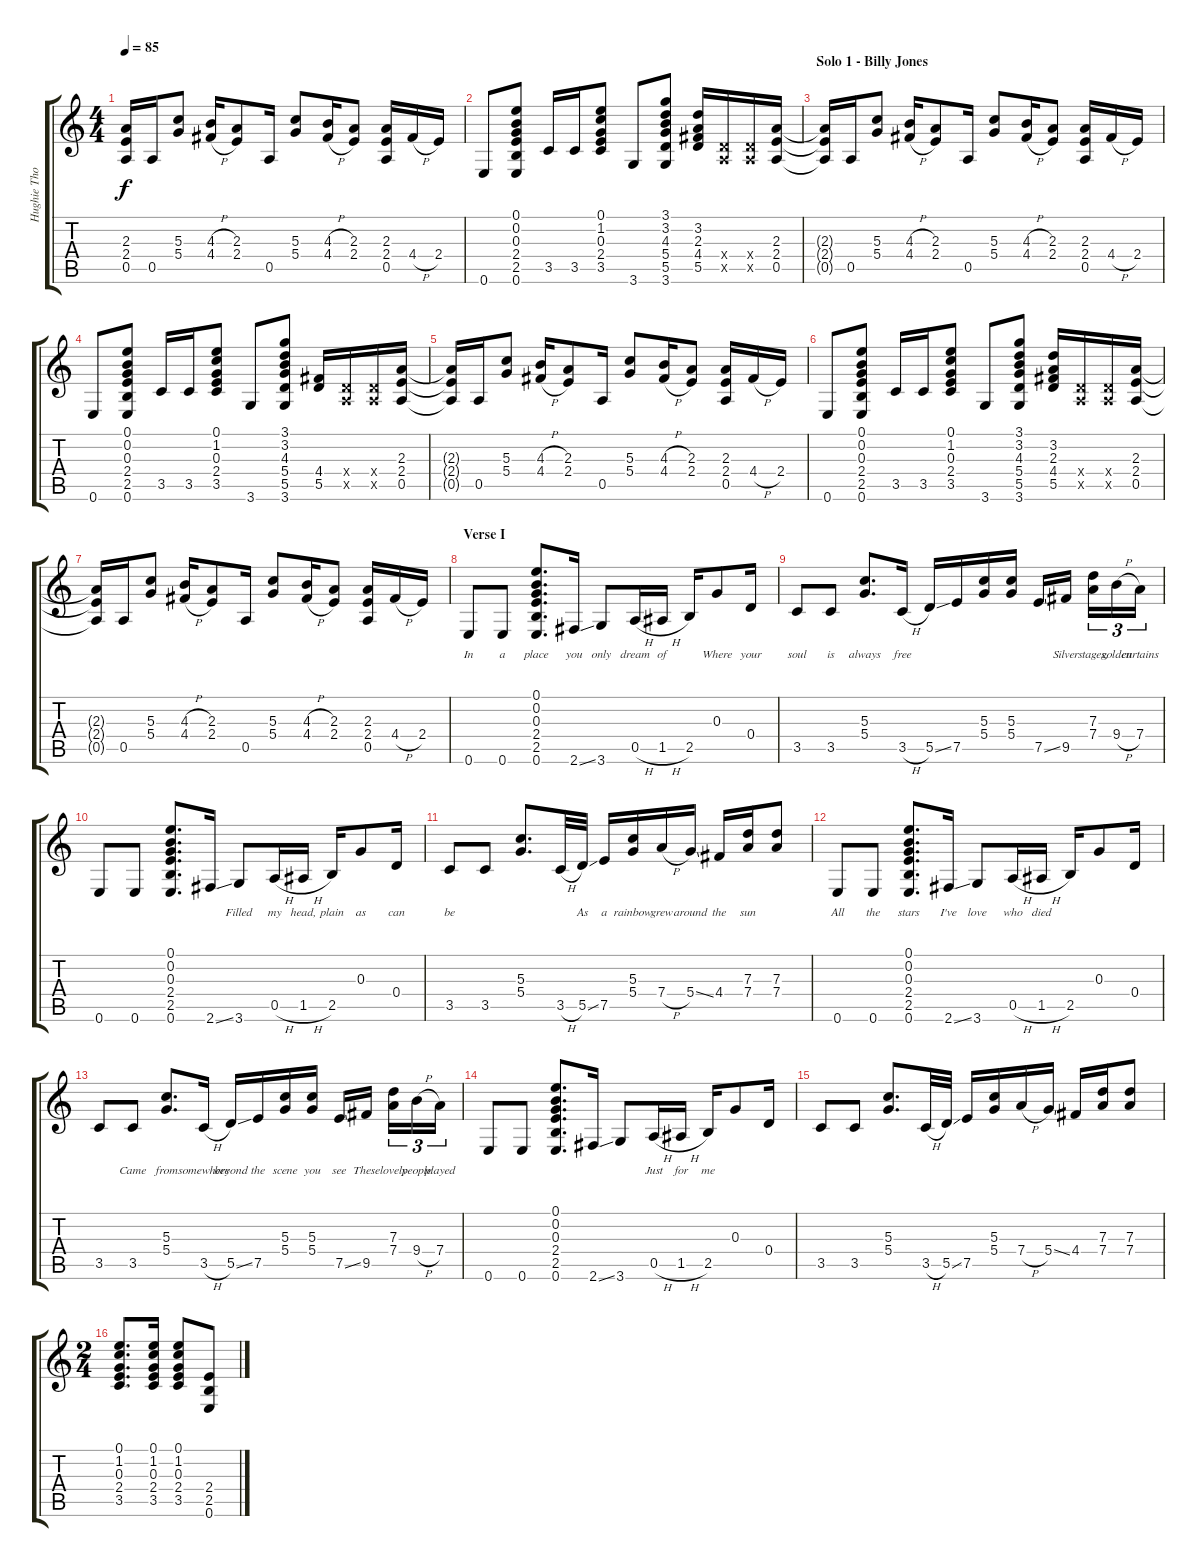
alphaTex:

\track ("Hughie Thomasson Acoustic Rhythm" "Hughie Tho") {instrument acousticguitarsteel}
\staff {score tabs}
\tuning (E4 B3 G3 D3 A2 E2) {hide}
\ts (4 4)
\tempo 85
\clef g2
\ks c
(2.3{t} 2.4{t} 0.5{t}).16{dy f} 0.5.16 (5.3 5.4).8 (4.3{h} 4.4{h}).16 (2.3 2.4).8 0.5.16 (5.3 5.4).8 (4.3{h} 4.4{h}).16 (2.3 2.4).8 (2.3 2.4 0.5).16 4.4{h}.16 2.4.16 |
0.6.8 (0.1 0.2 0.3 2.4 2.5 0.6).8 3.5.16 3.5.16 (0.1 1.2 0.3 2.4 3.5).8 3.6.8 (3.1 3.2 4.3 5.4 5.5 3.6).8 (3.2 2.3 4.4 5.5).16 (0.4{x} 0.5{x}).16 (0.4{x} 0.5{x}).16 (2.3 2.4 0.5).16 |
\section ("" "Solo 1 - Billy Jones")
(2.3{t} 2.4{t} 0.5{t}).16 0.5.16 (5.3 5.4).8 (4.3{h} 4.4{h}).16 (2.3 2.4).8 0.5.16 (5.3 5.4).8 (4.3{h} 4.4{h}).16 (2.3 2.4).8 (2.3 2.4 0.5).16 4.4{h}.16 2.4.16 |
0.6.8 (0.1 0.2 0.3 2.4 2.5 0.6).8 3.5.16 3.5.16 (0.1 1.2 0.3 2.4 3.5).8 3.6.8 (3.1 3.2 4.3 5.4 5.5 3.6).8 (4.4 5.5).16 (0.4{x} 0.5{x}).16 (0.4{x} 0.5{x}).16 (2.3 2.4 0.5).16 |
(2.3{t} 2.4{t} 0.5{t}).16 0.5.16 (5.3 5.4).8 (4.3{h} 4.4{h}).16 (2.3 2.4).8 0.5.16 (5.3 5.4).8 (4.3{h} 4.4{h}).16 (2.3 2.4).8 (2.3 2.4 0.5).16 4.4{h}.16 2.4.16 |
0.6.8 (0.1 0.2 0.3 2.4 2.5 0.6).8 3.5.16 3.5.16 (0.1 1.2 0.3 2.4 3.5).8 3.6.8 (3.1 3.2 4.3 5.4 5.5 3.6).8 (3.2 2.3 4.4 5.5).16 (0.4{x} 0.5{x}).16 (0.4{x} 0.5{x}).16 (2.3 2.4 0.5).16 |
(2.3{t} 2.4{t} 0.5{t}).16 0.5.16 (5.3 5.4).8 (4.3{h} 4.4{h}).16 (2.3 2.4).8 0.5.16 (5.3 5.4).8 (4.3{h} 4.4{h}).16 (2.3 2.4).8 (2.3 2.4 0.5).16 4.4{h}.16 2.4.16 |
\section ("" "Verse I")
0.6.8{lyrics (0 "In") lyrics (1 "") lyrics (2 "") lyrics (3 "") lyrics (4 "")} 0.6.8{lyrics (0 "a") lyrics (1 "") lyrics (2 "") lyrics (3 "") lyrics (4 "")} (0.1 0.2 0.3 2.4 2.5 0.6).8{d lyrics (0 "place") lyrics (1 "") lyrics (2 "") lyrics (3 "") lyrics (4 "")} 2.6{ss}.16{lyrics (0 "you") lyrics (1 "") lyrics (2 "") lyrics (3 "") lyrics (4 "")} 3.6.8{lyrics (0 "only") lyrics (1 "") lyrics (2 "") lyrics (3 "") lyrics (4 "")} 0.5{h}.16{lyrics (0 "dream") lyrics (1 "") lyrics (2 "") lyrics (3 "") lyrics (4 "")} 1.5{h}.16{lyrics (0 "of") lyrics (1 "") lyrics (2 "") lyrics (3 "") lyrics (4 "")} 2.5.16{lyrics (0 "") lyrics (1 "") lyrics (2 "") lyrics (3 "") lyrics (4 "")} 0.3.8{lyrics (0 "Where") lyrics (1 "") lyrics (2 "") lyrics (3 "") lyrics (4 "")} 0.4.16{lyrics (0 "your") lyrics (1 "") lyrics (2 "") lyrics (3 "") lyrics (4 "")} |
3.5.8{lyrics (0 "soul") lyrics (1 "") lyrics (2 "") lyrics (3 "") lyrics (4 "")} 3.5.8{lyrics (0 "is") lyrics (1 "") lyrics (2 "") lyrics (3 "") lyrics (4 "")} (5.3 5.4).8{d lyrics (0 "always") lyrics (1 "") lyrics (2 "") lyrics (3 "") lyrics (4 "")} 3.5{h}.16{lyrics (0 "free") lyrics (1 "") lyrics (2 "") lyrics (3 "") lyrics (4 "")} 5.5{ss}.16{lyrics (0 "") lyrics (1 "") lyrics (2 "") lyrics (3 "") lyrics (4 "")} 7.5.16{lyrics (0 "") lyrics (1 "") lyrics (2 "") lyrics (3 "") lyrics (4 "")} (5.3 5.4).16{lyrics (0 "") lyrics (1 "") lyrics (2 "") lyrics (3 "") lyrics (4 "")} (5.3 5.4).16{lyrics (0 "") lyrics (1 "") lyrics (2 "") lyrics (3 "") lyrics (4 "")} 7.5{ss}.16{lyrics (0 "") lyrics (1 "") lyrics (2 "") lyrics (3 "") lyrics (4 "")} 9.5.16{lyrics (0 "Silver") lyrics (1 "") lyrics (2 "") lyrics (3 "") lyrics (4 "")} (7.3 7.4).16{tu (3 2) lyrics (0 "stages,") lyrics (1 "") lyrics (2 "") lyrics (3 "") lyrics (4 "")} 9.4{h}.16{tu (3 2) lyrics (0 "golden") lyrics (1 "") lyrics (2 "") lyrics (3 "") lyrics (4 "")} 7.4.16{tu (3 2) lyrics (0 "curtains") lyrics (1 "") lyrics (2 "") lyrics (3 "") lyrics (4 "")} |
0.6.8{lyrics (0 "") lyrics (1 "") lyrics (2 "") lyrics (3 "") lyrics (4 "")} 0.6.8{lyrics (0 "") lyrics (1 "") lyrics (2 "") lyrics (3 "") lyrics (4 "")} (0.1 0.2 0.3 2.4 2.5 0.6).8{d lyrics (0 "") lyrics (1 "") lyrics (2 "") lyrics (3 "") lyrics (4 "")} 2.6{ss}.16{lyrics (0 "") lyrics (1 "") lyrics (2 "") lyrics (3 "") lyrics (4 "")} 3.6.8{lyrics (0 "Filled") lyrics (1 "") lyrics (2 "") lyrics (3 "") lyrics (4 "")} 0.5{h}.16{lyrics (0 "my") lyrics (1 "") lyrics (2 "") lyrics (3 "") lyrics (4 "")} 1.5{h}.16{lyrics (0 "head,") lyrics (1 "") lyrics (2 "") lyrics (3 "") lyrics (4 "")} 2.5.16{lyrics (0 "plain") lyrics (1 "") lyrics (2 "") lyrics (3 "") lyrics (4 "")} 0.3.8{lyrics (0 "as") lyrics (1 "") lyrics (2 "") lyrics (3 "") lyrics (4 "")} 0.4.16{lyrics (0 "can") lyrics (1 "") lyrics (2 "") lyrics (3 "") lyrics (4 "")} |
3.5.8{lyrics (0 "be") lyrics (1 "") lyrics (2 "") lyrics (3 "") lyrics (4 "")} 3.5.8{lyrics (0 "") lyrics (1 "") lyrics (2 "") lyrics (3 "") lyrics (4 "")} (5.3 5.4).8{d lyrics (0 "") lyrics (1 "") lyrics (2 "") lyrics (3 "") lyrics (4 "")} 3.5{h}.32{lyrics (0 "") lyrics (1 "") lyrics (2 "") lyrics (3 "") lyrics (4 "")} 5.5{ss}.32{lyrics (0 "As") lyrics (1 "") lyrics (2 "") lyrics (3 "") lyrics (4 "")} 7.5.16{lyrics (0 "a") lyrics (1 "") lyrics (2 "") lyrics (3 "") lyrics (4 "")} (5.3 5.4).16{lyrics (0 "rainbow") lyrics (1 "") lyrics (2 "") lyrics (3 "") lyrics (4 "")} 7.4{h}.16{lyrics (0 "grew") lyrics (1 "") lyrics (2 "") lyrics (3 "") lyrics (4 "")} 5.4{ss}.16{lyrics (0 "around") lyrics (1 "") lyrics (2 "") lyrics (3 "") lyrics (4 "")} 4.4.16{lyrics (0 "the") lyrics (1 "") lyrics (2 "") lyrics (3 "") lyrics (4 "")} (7.3 7.4).16{lyrics (0 "sun") lyrics (1 "") lyrics (2 "") lyrics (3 "") lyrics (4 "")} (7.3 7.4).8{lyrics (0 "") lyrics (1 "") lyrics (2 "") lyrics (3 "") lyrics (4 "")} |
0.6.8{lyrics (0 "All") lyrics (1 "") lyrics (2 "") lyrics (3 "") lyrics (4 "")} 0.6.8{lyrics (0 "the") lyrics (1 "") lyrics (2 "") lyrics (3 "") lyrics (4 "")} (0.1 0.2 0.3 2.4 2.5 0.6).8{d lyrics (0 "stars") lyrics (1 "") lyrics (2 "") lyrics (3 "") lyrics (4 "")} 2.6{ss}.16{lyrics (0 "I've") lyrics (1 "") lyrics (2 "") lyrics (3 "") lyrics (4 "")} 3.6.8{lyrics (0 "love") lyrics (1 "") lyrics (2 "") lyrics (3 "") lyrics (4 "")} 0.5{h}.16{lyrics (0 "who") lyrics (1 "") lyrics (2 "") lyrics (3 "") lyrics (4 "")} 1.5{h}.16{lyrics (0 "died") lyrics (1 "") lyrics (2 "") lyrics (3 "") lyrics (4 "")} 2.5.16{lyrics (0 "") lyrics (1 "") lyrics (2 "") lyrics (3 "") lyrics (4 "")} 0.3.8{lyrics (0 "") lyrics (1 "") lyrics (2 "") lyrics (3 "") lyrics (4 "")} 0.4.16{lyrics (0 "") lyrics (1 "") lyrics (2 "") lyrics (3 "") lyrics (4 "")} |
3.5.8{lyrics (0 "") lyrics (1 "") lyrics (2 "") lyrics (3 "") lyrics (4 "")} 3.5.8{lyrics (0 "Came") lyrics (1 "") lyrics (2 "") lyrics (3 "") lyrics (4 "")} (5.3 5.4).8{d lyrics (0 "from") lyrics (1 "") lyrics (2 "") lyrics (3 "") lyrics (4 "")} 3.5{h}.16{lyrics (0 "somewhere") lyrics (1 "") lyrics (2 "") lyrics (3 "") lyrics (4 "")} 5.5{ss}.16{lyrics (0 "beyond") lyrics (1 "") lyrics (2 "") lyrics (3 "") lyrics (4 "")} 7.5.16{lyrics (0 "the") lyrics (1 "") lyrics (2 "") lyrics (3 "") lyrics (4 "")} (5.3 5.4).16{lyrics (0 "scene") lyrics (1 "") lyrics (2 "") lyrics (3 "") lyrics (4 "")} (5.3 5.4).16{lyrics (0 "you") lyrics (1 "") lyrics (2 "") lyrics (3 "") lyrics (4 "")} 7.5{ss}.16{lyrics (0 "see") lyrics (1 "") lyrics (2 "") lyrics (3 "") lyrics (4 "")} 9.5.16{lyrics (0 "These") lyrics (1 "") lyrics (2 "") lyrics (3 "") lyrics (4 "")} (7.3 7.4).16{tu (3 2) lyrics (0 "lovely") lyrics (1 "") lyrics (2 "") lyrics (3 "") lyrics (4 "")} 9.4{h}.16{tu (3 2) lyrics (0 "people") lyrics (1 "") lyrics (2 "") lyrics (3 "") lyrics (4 "")} 7.4.16{tu (3 2) lyrics (0 "played") lyrics (1 "") lyrics (2 "") lyrics (3 "") lyrics (4 "")} |
0.6.8{lyrics (0 "") lyrics (1 "") lyrics (2 "") lyrics (3 "") lyrics (4 "")} 0.6.8{lyrics (0 "") lyrics (1 "") lyrics (2 "") lyrics (3 "") lyrics (4 "")} (0.1 0.2 0.3 2.4 2.5 0.6).8{d lyrics (0 "") lyrics (1 "") lyrics (2 "") lyrics (3 "") lyrics (4 "")} 2.6{ss}.16{lyrics (0 "") lyrics (1 "") lyrics (2 "") lyrics (3 "") lyrics (4 "")} 3.6.8{lyrics (0 "") lyrics (1 "") lyrics (2 "") lyrics (3 "") lyrics (4 "")} 0.5{h}.16{lyrics (0 "Just") lyrics (1 "") lyrics (2 "") lyrics (3 "") lyrics (4 "")} 1.5{h}.16{lyrics (0 "for") lyrics (1 "") lyrics (2 "") lyrics (3 "") lyrics (4 "")} 2.5.16{lyrics (0 "me") lyrics (1 "") lyrics (2 "") lyrics (3 "") lyrics (4 "")} 0.3.8{lyrics (0 "") lyrics (1 "") lyrics (2 "") lyrics (3 "") lyrics (4 "")} 0.4.16{lyrics (0 "") lyrics (1 "") lyrics (2 "") lyrics (3 "") lyrics (4 "")} |
3.5.8{lyrics (0 "") lyrics (1 "") lyrics (2 "") lyrics (3 "") lyrics (4 "")} 3.5.8{lyrics (0 "") lyrics (1 "") lyrics (2 "") lyrics (3 "") lyrics (4 "")} (5.3 5.4).8{d lyrics (0 "") lyrics (1 "") lyrics (2 "") lyrics (3 "") lyrics (4 "")} 3.5{h}.32{lyrics (0 "") lyrics (1 "") lyrics (2 "") lyrics (3 "") lyrics (4 "")} 5.5{ss}.32{lyrics (0 "") lyrics (1 "") lyrics (2 "") lyrics (3 "") lyrics (4 "")} 7.5.16{lyrics (0 "") lyrics (1 "") lyrics (2 "") lyrics (3 "") lyrics (4 "")} (5.3 5.4).16{lyrics (0 "") lyrics (1 "") lyrics (2 "") lyrics (3 "") lyrics (4 "")} 7.4{h}.16{lyrics (0 "") lyrics (1 "") lyrics (2 "") lyrics (3 "") lyrics (4 "")} 5.4{ss}.16{lyrics (0 "") lyrics (1 "") lyrics (2 "") lyrics (3 "") lyrics (4 "")} 4.4.16{lyrics (0 "") lyrics (1 "") lyrics (2 "") lyrics (3 "") lyrics (4 "")} (7.3 7.4).16{lyrics (0 "") lyrics (1 "") lyrics (2 "") lyrics (3 "") lyrics (4 "")} (7.3 7.4).8{lyrics (0 "") lyrics (1 "") lyrics (2 "") lyrics (3 "") lyrics (4 "")} |
\ts (2 4)
(0.1 1.2 0.3 2.4 3.5).8{d lyrics (0 "") lyrics (1 "") lyrics (2 "") lyrics (3 "") lyrics (4 "")} (0.1 1.2 0.3 2.4 3.5).16{lyrics (0 "") lyrics (1 "") lyrics (2 "") lyrics (3 "") lyrics (4 "")} (0.1 1.2 0.3 2.4 3.5).8{lyrics (0 "") lyrics (1 "") lyrics (2 "") lyrics (3 "") lyrics (4 "")} (2.4 2.5 0.6).8{lyrics (0 "") lyrics (1 "") lyrics (2 "") lyrics (3 "") lyrics (4 "")}
